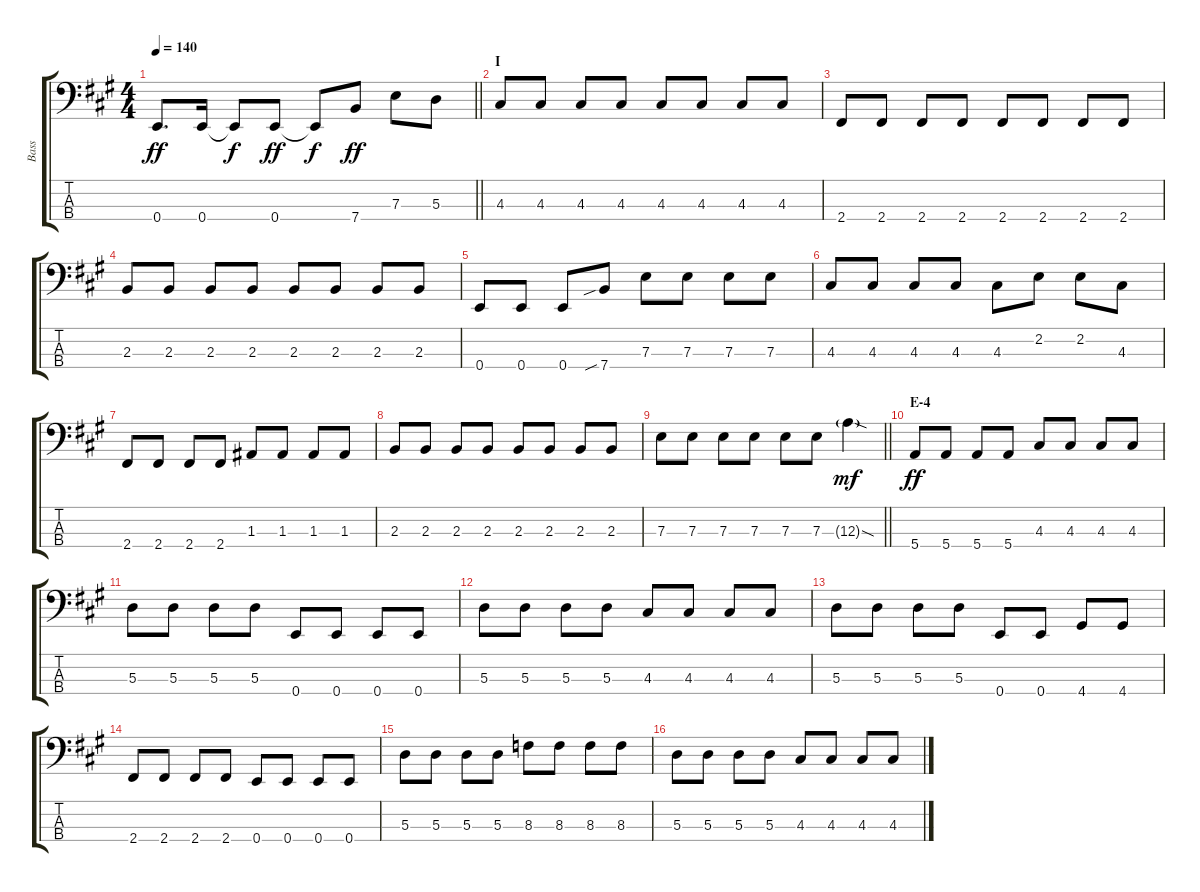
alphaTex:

\track ("Bass" "Bass") {instrument electricbasspick}
\staff {score tabs}
\tuning (G2 D2 A1 E1) {hide}
\ts (4 4)
\tempo 140
\clef f4
\barLineRight lightlight
\ks a
0.4.8{d dy ff} 0.4.16 0.4{t}.8{dy f} 0.4.8{dy ff} 0.4{t}.8{dy f} 7.4.8{dy ff} 7.3.8 5.3.8 |
\section ("" "I")
4.3.8 4.3.8 4.3.8 4.3.8 4.3.8 4.3.8 4.3.8 4.3.8 |
2.4.8 2.4.8 2.4.8 2.4.8 2.4.8 2.4.8 2.4.8 2.4.8 |
2.3.8 2.3.8 2.3.8 2.3.8 2.3.8 2.3.8 2.3.8 2.3.8 |
0.4.8 0.4.8 0.4.8 7.4{sib}.8 7.3.8 7.3.8 7.3.8 7.3.8 |
4.3.8 4.3.8 4.3.8 4.3.8 4.3.8 2.2.8 2.2.8 4.3.8 |
2.4.8 2.4.8 2.4.8 2.4.8 1.3.8 1.3.8 1.3.8 1.3.8 |
2.3.8 2.3.8 2.3.8 2.3.8 2.3.8 2.3.8 2.3.8 2.3.8 |
\barLineRight lightlight
7.3.8 7.3.8 7.3.8 7.3.8 7.3.8 7.3.8 12.3{sod g}.4{dy mf} |
\section ("" "E-4")
5.4.8{dy ff} 5.4.8 5.4.8 5.4.8 4.3.8 4.3.8 4.3.8 4.3.8 |
5.3.8 5.3.8 5.3.8 5.3.8 0.4.8 0.4.8 0.4.8 0.4.8 |
5.3.8 5.3.8 5.3.8 5.3.8 4.3.8 4.3.8 4.3.8 4.3.8 |
5.3.8 5.3.8 5.3.8 5.3.8 0.4.8 0.4.8 4.4.8 4.4.8 |
2.4.8 2.4.8 2.4.8 2.4.8 0.4.8 0.4.8 0.4.8 0.4.8 |
5.3.8 5.3.8 5.3.8 5.3.8 8.3.8 8.3.8 8.3.8 8.3.8 |
5.3.8 5.3.8 5.3.8 5.3.8 4.3.8 4.3.8 4.3.8 4.3.8
